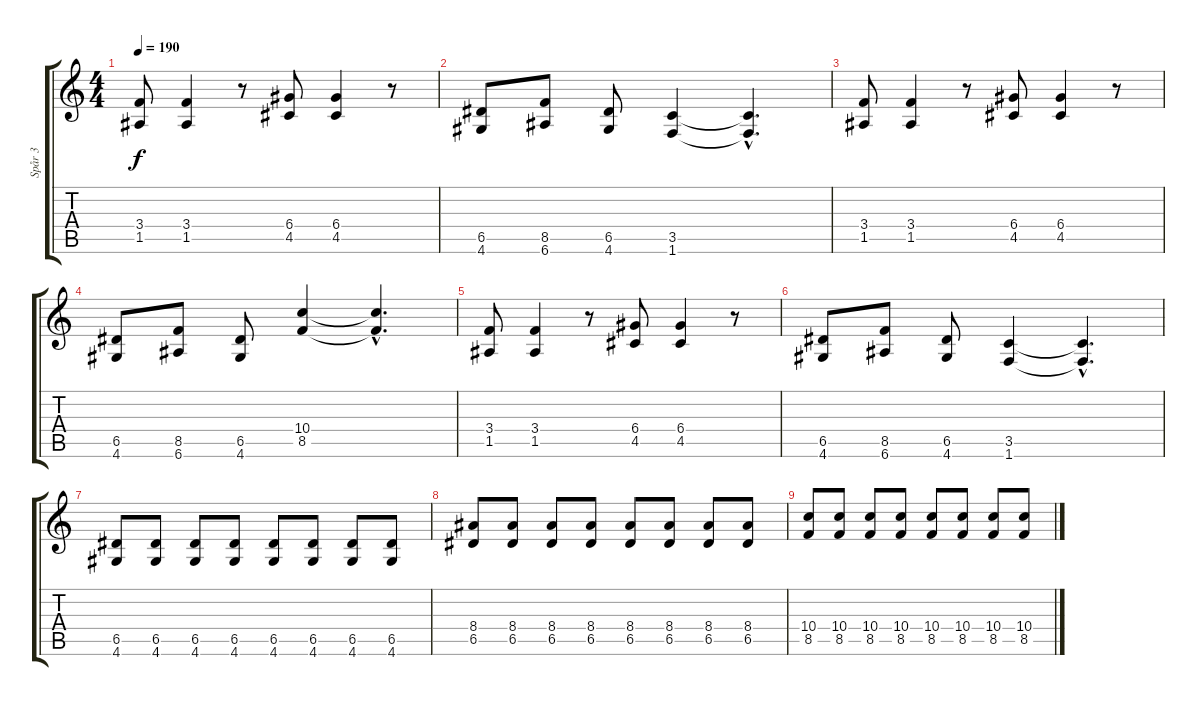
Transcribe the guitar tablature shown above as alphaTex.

\track ("Spår 3" "Spår 3") {instrument distortionguitar}
\staff {score tabs}
\tuning (E4 B3 G3 D3 A2 E2) {hide}
\ts (4 4)
\tempo 190
\clef g2
\ks c
(3.4 1.5).8{dy f} (3.4 1.5).4 r.8 (6.4 4.5).8 (6.4 4.5).4 r.8 |
(6.5 4.6).8 (8.5 6.6).8 (6.5 4.6).8 (3.5 1.6).4 (3.5{hac t} 1.6{hac t}).4{d} |
(3.4 1.5).8 (3.4 1.5).4 r.8 (6.4 4.5).8 (6.4 4.5).4 r.8 |
(6.5 4.6).8 (8.5 6.6).8 (6.5 4.6).8 (10.4 8.5).4 (10.4{hac t} 8.5{hac t}).4{d} |
(3.4 1.5).8 (3.4 1.5).4 r.8 (6.4 4.5).8 (6.4 4.5).4 r.8 |
(6.5 4.6).8 (8.5 6.6).8 (6.5 4.6).8 (3.5 1.6).4 (3.5{hac t} 1.6{hac t}).4{d} |
(6.5 4.6).8 (6.5 4.6).8 (6.5 4.6).8 (6.5 4.6).8 (6.5 4.6).8 (6.5 4.6).8 (6.5 4.6).8 (6.5 4.6).8 |
(8.4 6.5).8 (8.4 6.5).8 (8.4 6.5).8 (8.4 6.5).8 (8.4 6.5).8 (8.4 6.5).8 (8.4 6.5).8 (8.4 6.5).8 |
(10.4 8.5).8 (10.4 8.5).8 (10.4 8.5).8 (10.4 8.5).8 (10.4 8.5).8 (10.4 8.5).8 (10.4 8.5).8 (10.4 8.5).8
